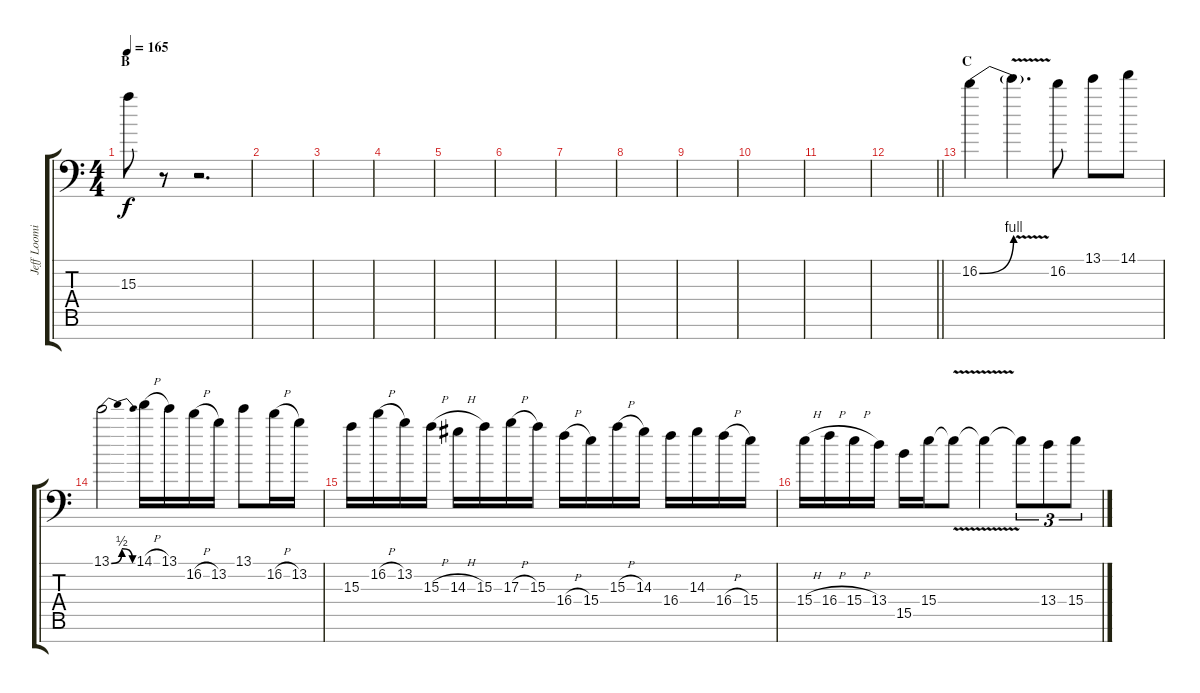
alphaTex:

\track ("Jeff Loomis Lead Gtr" "Jeff Loomi") {instrument distortionguitar}
\staff {score tabs}
\tuning (Eb4 Bb3 Gb3 Db3 Ab2 Eb2 Bb1) {hide}
\ts (4 4)
\section ("" "B")
\tempo 165
\clef f4
\ks c
15.3{t}.8{dy f} r.8 r.2{d} |
|
|
|
|
|
|
|
|
|
|
\barLineRight lightlight
|
\section ("" "C")
16.2{be (bend 0 0 60 4)}.4 16.2{v t}.4{d} 16.2.8 13.1.8 14.1.8 |
13.1{be (bendrelease 0 0 15 2 45 2 60 0)}.2 14.1{h}.16 13.1.16 16.2{h}.16 13.2.16 13.1.8 16.2{h}.16 13.2.16 |
15.3.16 16.2{h}.16 13.2.16 15.3{h}.16 14.3{h}.16 15.3.16 17.3{h}.16 15.3.16 16.4{h}.16 15.4.16 15.3{h}.16 14.3.16 16.4.16 14.3.16 16.4{h}.16 15.4.16 |
15.4{h}.16 16.4{h}.16 15.4{h}.16 13.4.16 15.5.16 15.4.16 15.4{v t}.8 15.4{t}.4 15.4{t}.8{tu (3 2)} 13.4.8{tu (3 2)} 15.4.8{tu (3 2)}
